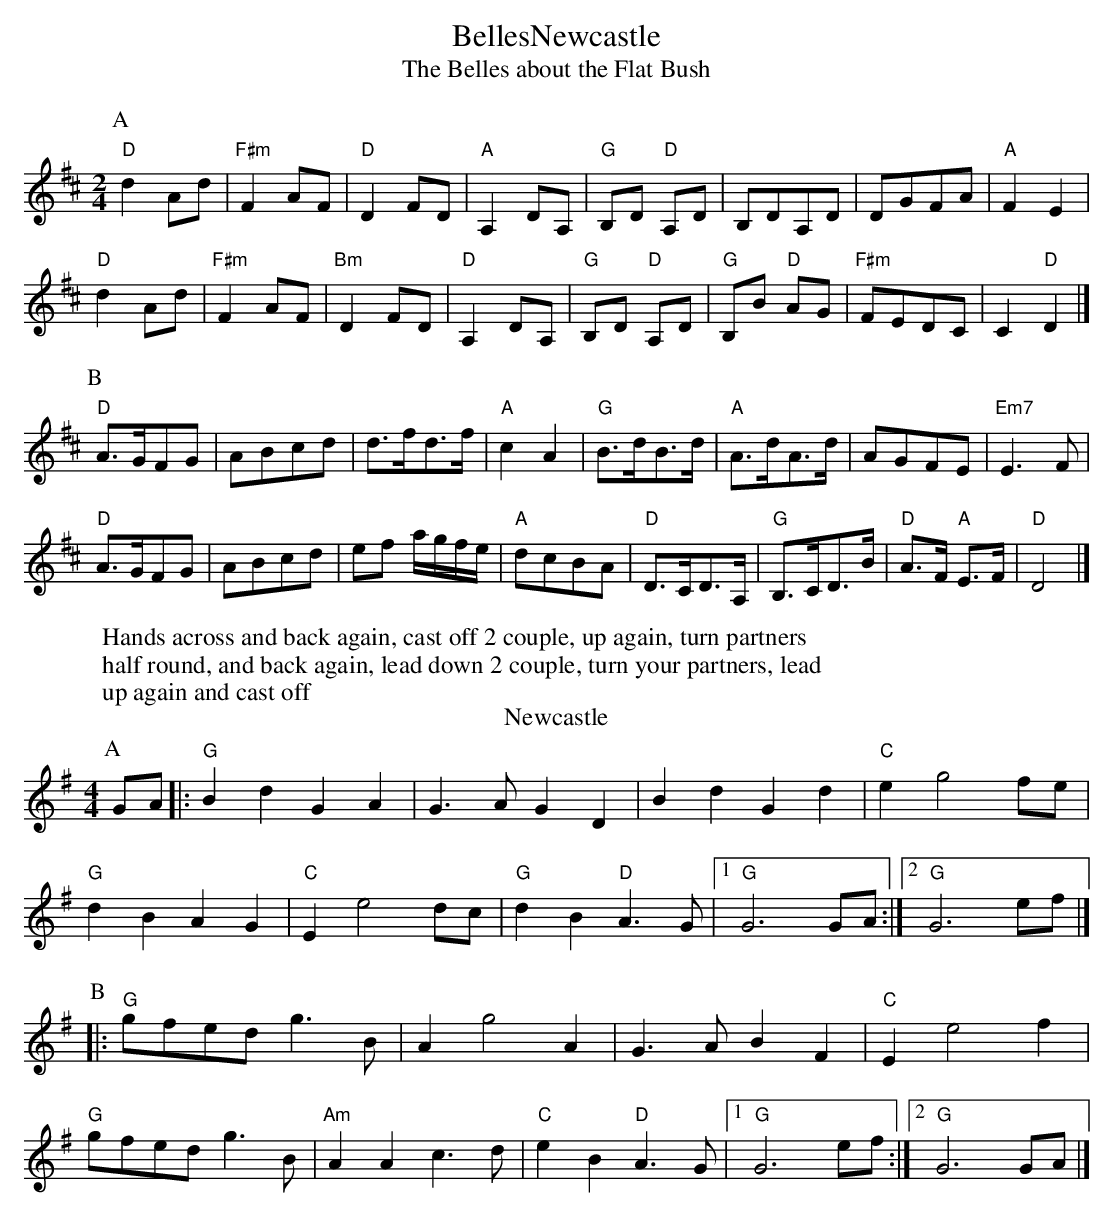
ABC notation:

X:1
T:BellesNewcastle
T:
T:The Belles about the Flat Bush
M:2/4
L:1/8
K:Dmaj
P:A
 "D" d2 Ad | "F#m" F2 AF | "D" D2 FD | "A" A,2 DA, | "G" B,D "D" A,D | B,DA,D | DGFA | "A" F2 E2 |
"D" d2 Ad | "F#m" F2 AF | "Bm" D2 FD | "D" A,2 DA, | "G" B,D "D" A,D | "G" B,B "D" AG | "F#m"FEDC | C2 "D" D2 |]
P:B
 "D" A>GFG | ABcd | d>fd>f | "A" c2 A2 | "G" B>dB>d | "A" A>dA>d | AGFE | "Em7"E3 F |
"D" A>GFG | ABcd | ef a/g/f/e/ | "A" dcBA | "D" D>CD>A, | "G" B,>CD>B | "D" A>F "A" E>F | "D" D4 |]
W: Hands across and back again, cast off 2 couple, up again, turn partners
W: half round, and back again, lead down 2 couple, turn your partners, lead
W: up again and cast off
T:Newcastle
M:4/4
L:1/8
K:Gmaj
P:A
GA |: "G"B2d2 G2A2 | G3A G2D2 | B2d2 G2d2 | "C"e2 g4 fe |
"G"d2B2 A2G2 | "C"E2 e4 dc | "G"d2B2 "D"A3G |1 "G"G6 GA:|2"G"G6 ef |]
P:B
|: "G"gfed g3B | A2 g4 A2 | G3A B2F2 | "C"E2 e4 f2|
"G"gfed g3B | "Am"A2A2 c3d | "C"e2B2 "D"A3G |1 "G"G6 ef :|2"G"G6 GA |]
